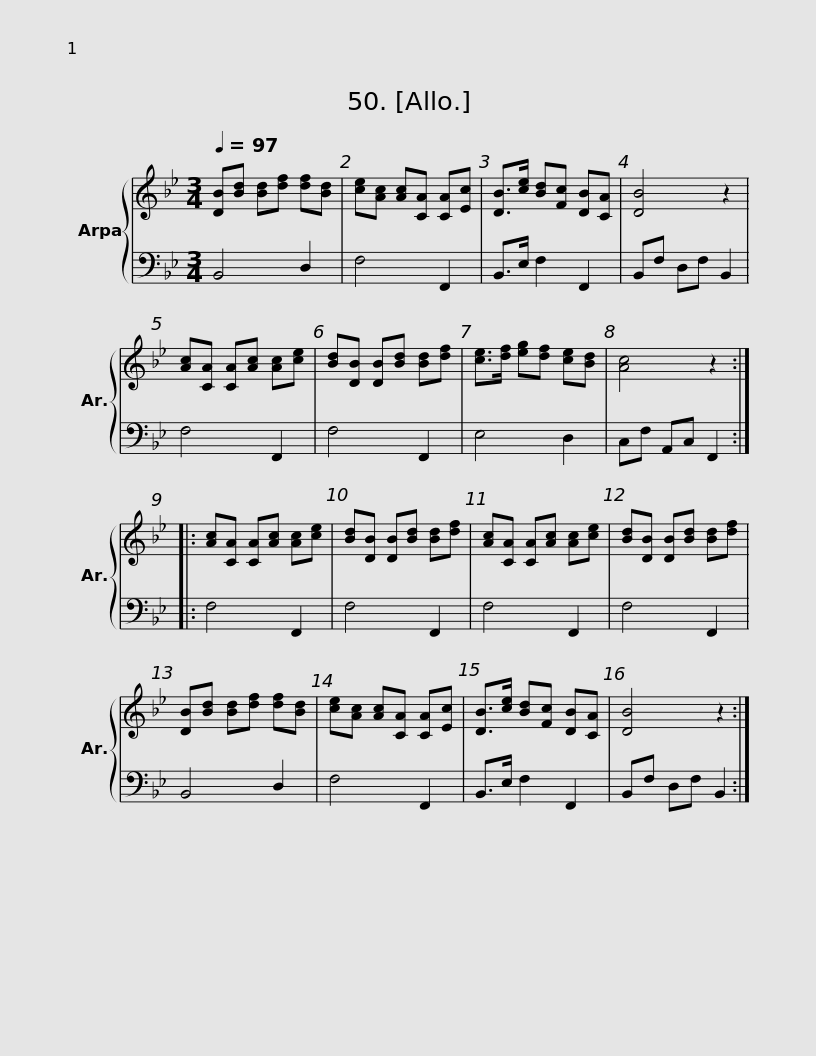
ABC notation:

X:1
%%score { 1 | 2 }
L:1/8
Q:1/4=97
M:3/4
I:linebreak $
K:Bb
V:1 treble
V:2 bass
V:1
 [DB][Bd] [Bd][df] [df][Bd] | [ce][Ac] [Ac][CA] [CA][Ec] | [DB]>[ce] [Bd][Fc] [DB][CA] | [DB]4 z2 | [Ac][CA] [CA][Ac] [Ac][ce] | %5
 [Bd][DB] [DB][Bd] [Bd][df] | [ce]>[df] [eg][df] [ce][Bd] |$ [Ac]4 z2 :: [Ac][CA] [CA][Ac] [Ac][ce] | [Bd][DB] [DB][Bd] [Bd][df] | %10
 [Ac][CA] [CA][Ac] [Ac][ce] | [Bd][DB] [DB][Bd] [Bd][df] | [DB][Bd] [Bd][df] [df][Bd] | [ce][Ac] [Ac][CA] [CA][Ec] |$ [DB]>[ce] [Bd][Fc] [DB][CA] | %15
 [DB]4 z2 :| %16
V:2
 B,,4 D,2 | F,4 F,,2 | B,,>E, F,2 F,,2 | B,,F, D,F, B,,2 | F,4 F,,2 | %5
 F,4 F,,2 | E,4 D,2 |$ C,F, A,,C, F,,2 :: F,4 F,,2 | F,4 F,,2 | %10
 F,4 F,,2 | F,4 F,,2 | B,,4 D,2 | F,4 F,,2 |$ B,,>E, F,2 F,,2 | %15
 B,,F, D,F, B,,2 :| %16
